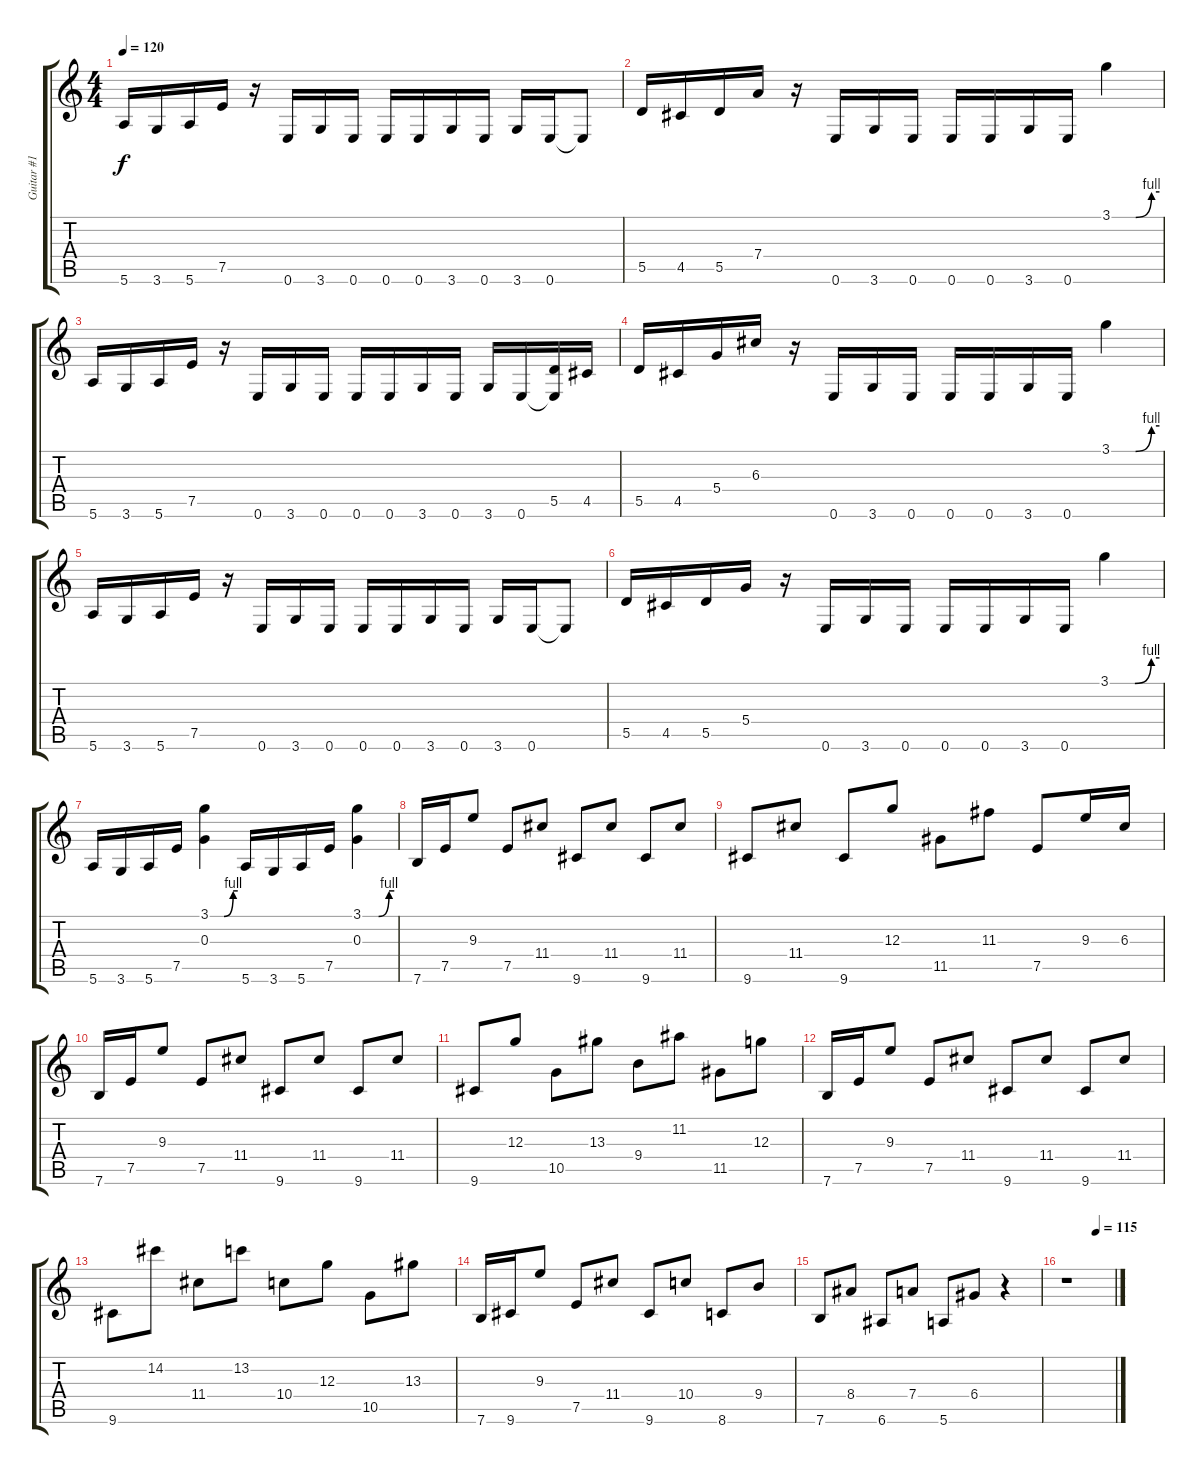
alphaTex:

\track ("Guitar #1" "Guitar #1") {instrument distortionguitar}
\staff {score tabs}
\tuning (E4 B3 G3 D3 A2 E2) {hide}
\ts (4 4)
\tempo 120
\clef g2
\ks c
5.6.16{dy f} 3.6.16 5.6.16 7.5.16 r.16 0.6.16 3.6.16 0.6.16 0.6.16 0.6.16 3.6.16 0.6.16 3.6.16 0.6.16 0.6{t}.8 |
5.5.16 4.5.16 5.5.16 7.4.16 r.16 0.6.16 3.6.16 0.6.16 0.6.16 0.6.16 3.6.16 0.6.16 3.1{be (custom 0 0 30 0 50 4 60 4)}.4 |
5.6.16 3.6.16 5.6.16 7.5.16 r.16 0.6.16 3.6.16 0.6.16 0.6.16 0.6.16 3.6.16 0.6.16 3.6.16 0.6.16 (5.5 0.6{t}).16 4.5.16 |
5.5.16 4.5.16 5.4.16 6.3.16 r.16 0.6.16 3.6.16 0.6.16 0.6.16 0.6.16 3.6.16 0.6.16 3.1{be (custom 0 0 30 0 50 4 60 4)}.4 |
5.6.16 3.6.16 5.6.16 7.5.16 r.16 0.6.16 3.6.16 0.6.16 0.6.16 0.6.16 3.6.16 0.6.16 3.6.16 0.6.16 0.6{t}.8 |
5.5.16 4.5.16 5.5.16 5.4.16 r.16 0.6.16 3.6.16 0.6.16 0.6.16 0.6.16 3.6.16 0.6.16 3.1{be (custom 0 0 30 0 50 4 60 4)}.4 |
5.6.16 3.6.16 5.6.16 7.5.16 (3.1{be (custom 0 0 30 0 50 4 60 4)} 0.3).4 5.6.16 3.6.16 5.6.16 7.5.16 (3.1{be (custom 0 0 30 0 50 4 60 4)} 0.3).4 |
7.6.16 7.5.16 9.3.8 7.5.8 11.4.8 9.6.8 11.4.8 9.6.8 11.4.8 |
9.6.8 11.4.8 9.6.8 12.3.8 11.5.8 11.3.8 7.5.8 9.3.16 6.3.16 |
7.6.16 7.5.16 9.3.8 7.5.8 11.4.8 9.6.8 11.4.8 9.6.8 11.4.8 |
9.6.8 12.3.8 10.5.8 13.3.8 9.4.8 11.2.8 11.5.8 12.3.8 |
7.6.16 7.5.16 9.3.8 7.5.8 11.4.8 9.6.8 11.4.8 9.6.8 11.4.8 |
9.6.8 14.2.8 11.4.8 13.2.8 10.4.8 12.3.8 10.5.8 13.3.8 |
7.6.16 9.6.16 9.3.8 7.5.8 11.4.8 9.6.8 10.4.8 8.6.8 9.4.8 |
7.6.8 8.4.8 6.6.8 7.4.8 5.6.8 6.4.8 r.4 |
\tempo (115 0.625)
r.1
